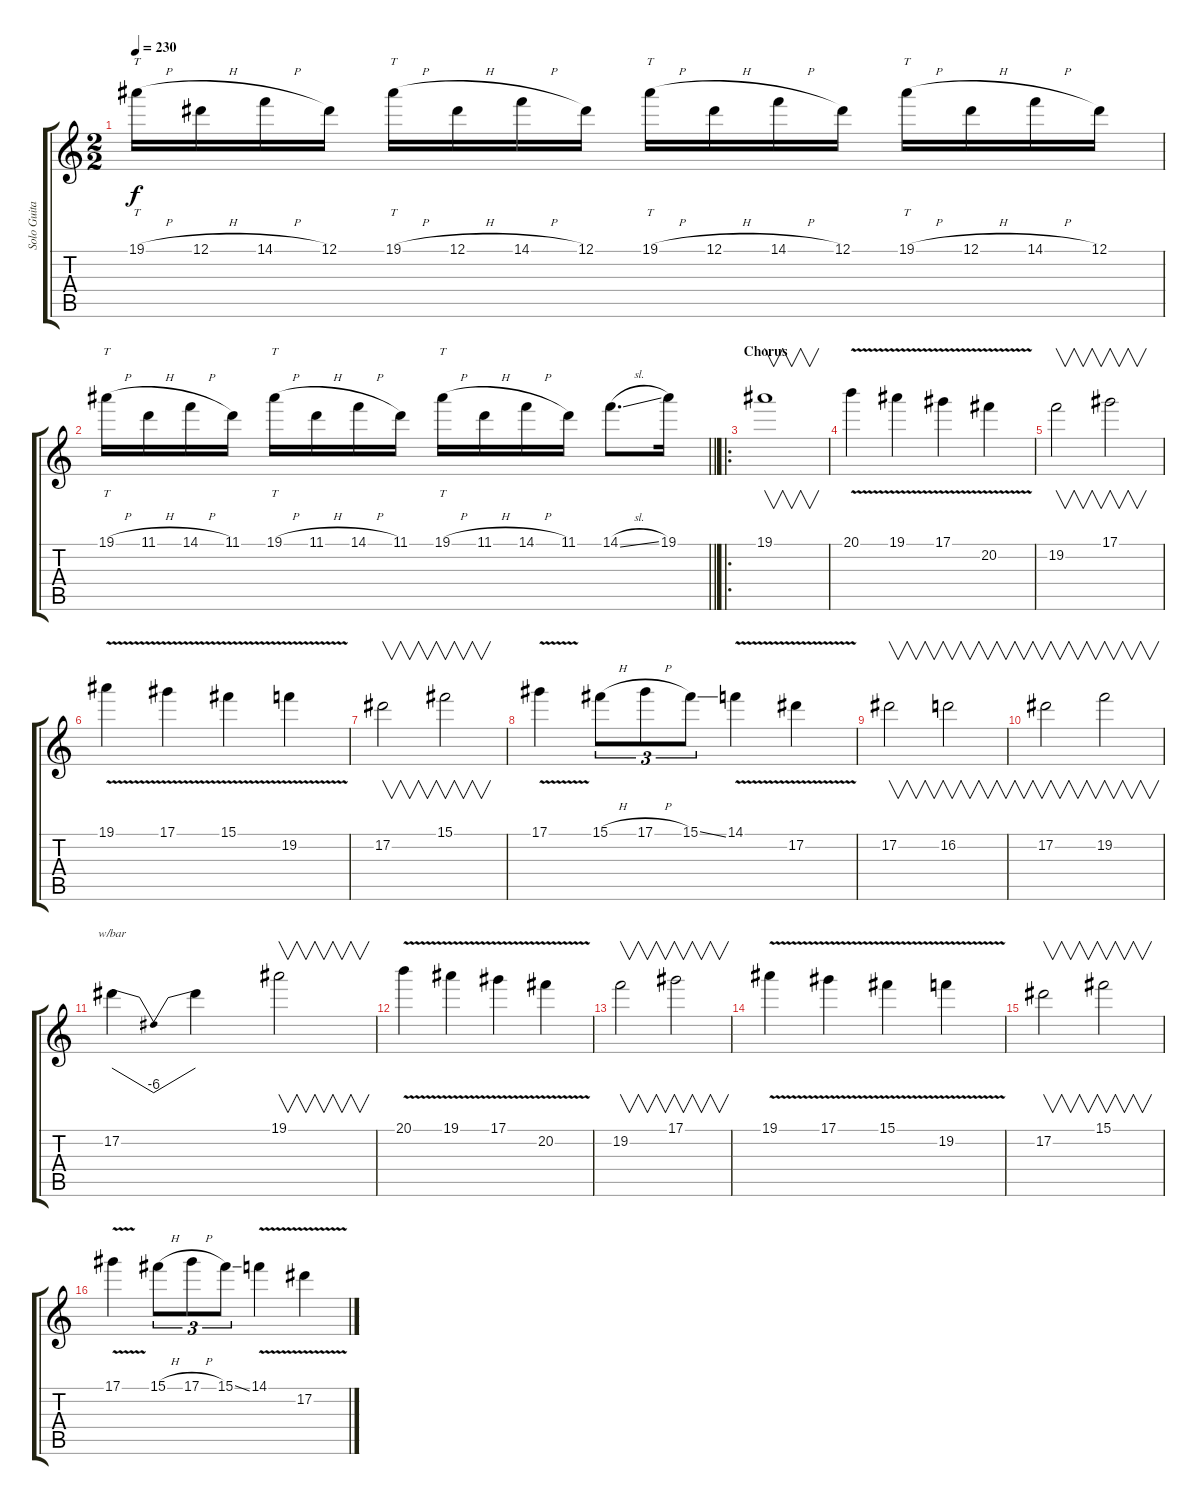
\track ("Solo Guitar (Malmsteen)" "Solo Guita") {instrument distortionguitar}
\staff {score tabs}
\tuning (Eb4 Bb3 Gb3 Db3 Ab2 Eb2) {hide}
\ts (2 2)
\tempo 230
\clef g2
\ks c
19.1{h}.16{tt dy f} 12.1{h}.16 14.1{h}.16 12.1.16 19.1{h}.16{tt} 12.1{h}.16 14.1{h}.16 12.1.16 19.1{h}.16{tt} 12.1{h}.16 14.1{h}.16 12.1.16 19.1{h}.16{tt} 12.1{h}.16 14.1{h}.16 12.1.16 |
\barLineRight lightlight
19.1{h}.16{tt} 11.1{h}.16 14.1{h}.16 11.1.16 19.1{h}.16{tt} 11.1{h}.16 14.1{h}.16 11.1.16 19.1{h}.16{tt} 11.1{h}.16 14.1{h}.16 11.1.16 14.1{sl}.8{d} 19.1.16 |
\ro
\section ("" "Chorus")
19.1.1{v} |
20.1{v}.4 19.1{v}.4 17.1{v}.4 20.2{v}.4 |
19.2.2{v} 17.1.2{v} |
19.1{v}.4 17.1{v}.4 15.1{v}.4 19.2{v}.4 |
17.2.2{v} 15.1.2{v} |
17.1{v}.4 15.1{h}.8{tu (3 2)} 17.1{h}.8{tu (3 2)} 15.1{ss}.8{tu (3 2)} 14.1{v}.4 17.2{v}.4 |
17.2.2{v} 16.2.2{v} |
17.2.2{v} 19.2.2{v} |
17.2.4{tbe (dip default 0 0 45 -24 60 0)} 17.2{t}.4 19.1.2{v} |
20.1{v}.4 19.1{v}.4 17.1{v}.4 20.2{v}.4 |
19.2.2{v} 17.1.2{v} |
19.1{v}.4 17.1{v}.4 15.1{v}.4 19.2{v}.4 |
17.2.2{v} 15.1.2{v} |
17.1{v}.4 15.1{h}.8{tu (3 2)} 17.1{h}.8{tu (3 2)} 15.1{ss}.8{tu (3 2)} 14.1{v}.4 17.2{v}.4
